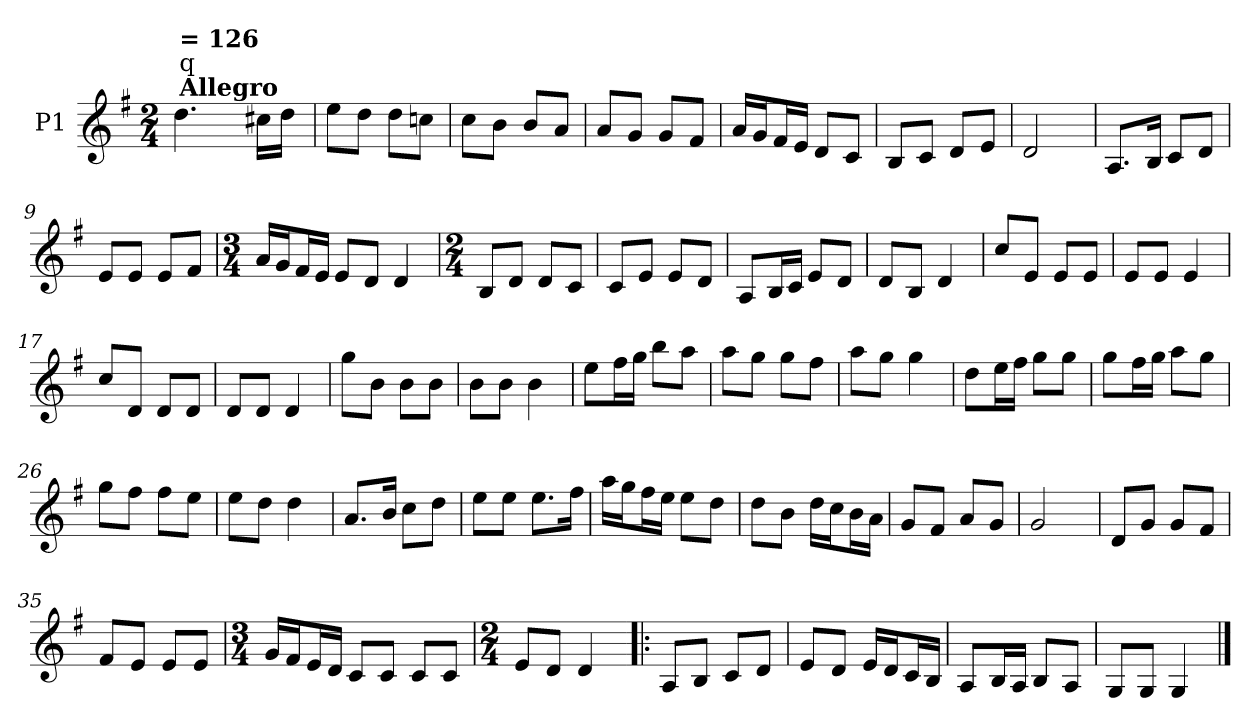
**kern
*part1
*staff1
*I"P1
!!LO:PB:g=z
*clefG2
*k[f#]
*G:
*M2/4
=1
*^
4.ddi\	256.ryy
!	!LO:TX:a:B:t=Allegro
!	!LO:TX:t=q
!	!LO:TX:B:t== 126
.	4ryy
.	8ryy
16cc#Xi\LL	.
.	16ryy
16ddi\JJ	.
.	32ryy
.	64ryy
.	128ryy
.	512ryy
*v	*v
=2
8eei\L
8ddi\J
8ddi\L
8ccni\J
=3
8cci\L
8bi\J
8bi/L
8ai/J
=4
8ai/L
8gi/J
8gi/L
8f#i/J
!!LO:LB:g=z
=5
16ai/LL
16gi/J
16f#i/L
16ei/JJ
8di/L
8ci/J
=6
8Bi/L
8ci/J
8di/L
8ei/J
=7
2di/
=8
8.Ai/L
16Bi/Jk
8ci/L
8di/J
=9
8ei/L
8ei/J
8ei/L
8f#i/J
!!LO:LB:g=z
=10
*M3/4
16ai/LL
16gi/J
16f#i/L
16ei/JJ
8ei/L
8di/J
4di/
=11
*M2/4
8Bi/L
8di/J
8di/L
8ci/J
=12
8ci/L
8ei/J
8ei/L
8di/J
=13
8Ai/L
16Bi/L
16ci/JJ
8ei/L
8di/J
!!LO:LB:g=z
=14
8di/L
8Bi/J
4di/
=15
8cci/L
8ei/J
8ei/L
8ei/J
=16
8ei/L
8ei/J
4ei/
=17
8cci/L
8di/J
8di/L
8di/J
=18
8di/L
8di/J
4di/
!!LO:LB:g=z
=19
8ggi\L
8bi\J
8bi\L
8bi\J
=20
8bi\L
8bi\J
4bi\
=21
8eei\L
16ff#i\L
16ggi\JJ
8bbi\L
8aai\J
=22
8aai\L
8ggi\J
8ggi\L
8ff#i\J
=23
8aai\L
8ggi\J
4ggi\
!!LO:LB:g=z
=24
8ddi\L
16eei\L
16ff#i\JJ
8ggi\L
8ggi\J
=25
8ggi\L
16ff#i\L
16ggi\JJ
8aai\L
8ggi\J
=26
8ggi\L
8ff#i\J
8ff#i\L
8eei\J
=27
8eei\L
8ddi\J
4ddi\
=28
8.ai/L
16bi/Jk
8cci\L
8ddi\J
!!LO:LB:g=z
=29
8eei\L
8eei\J
8.eei\L
16ff#i\Jk
=30
16aai\LL
16ggi\J
16ff#i\L
16eei\JJ
8eei\L
8ddi\J
=31
8ddi\L
8bi\J
16ddi\LL
16cci\J
16bi\L
16ai\JJ
=32
8gi/L
8f#i/J
8ai/L
8gi/J
=33
2gi/
!!LO:LB:g=z
=34
8di/L
8gi/J
8gi/L
8f#i/J
=35
8f#i/L
8ei/J
8ei/L
8ei/J
=36
*M3/4
16gi/LL
16f#i/J
16ei/L
16di/JJ
8ci/L
8ci/J
8ci/L
8ci/J
=37
*M2/4
8ei/L
8di/J
4di/
!!LO:LB:g=z
=38!|:
8Ai/L
8Bi/J
8ci/L
8di/J
=39
8ei/L
8di/J
16ei/LL
16di/J
16ci/L
16Bi/JJ
=40
8Ai/L
16Bi/L
16Ai/JJ
8Bi/L
8Ai/J
=41
8Gi/L
8Gi/J
4Gi/
==
*-
